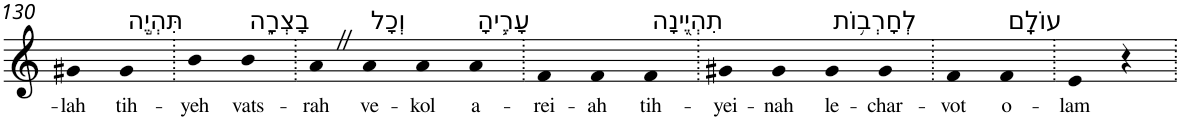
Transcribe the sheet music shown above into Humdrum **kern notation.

**kern	**text
*part1	*part1
*staff1	*staff1
*I"Piano	*
*I'Pno	*
!!LO:PB:g=z
*clefG2	*
*k[]	*
=130	=130
!	!LO:LY:b
4g#X	-lah
!LO:TX:a:t=תִּהְיֶ֣ה	!
!	!LO:LY:b
4g#	tih-
=131.	=131.
!	!LO:LY:b
4b	-yeh
!LO:TX:a:t=בָצְרָ֑ה	!
!	!LO:LY:b
4b	vats-
=132.	=132.
!	!LO:LY:b
4aZ	-rah
!LO:TX:a:t=וְכָל	!
!	!LO:LY:b
4a	ve-
!	!LO:LY:b
4a	-kol
!LO:TX:a:t=עָרֶ֥יהָ	!
!	!LO:LY:b
4a	a-
=133.	=133.
!	!LO:LY:b
4f	-rei-
!	!LO:LY:b
4f	-ah
!LO:TX:a:t=תִהְיֶ֖ינָה	!
!	!LO:LY:b
4f	tih-
=134.	=134.
!	!LO:LY:b
4g#X	-yei-
!	!LO:LY:b
4g#	-nah
!LO:TX:a:t=לְחָרְב֥וֹת	!
!	!LO:LY:b
4g#	le-
!	!LO:LY:b
4g#	-char-
=135.	=135.
!	!LO:LY:b
4f	-vot
!LO:TX:a:t=עוֹלָֽם	!
!	!LO:LY:b
4f	o-
=136.	=136.
!	!LO:LY:b
4e	-lam
4r	.
=.	=.
*-	*-
